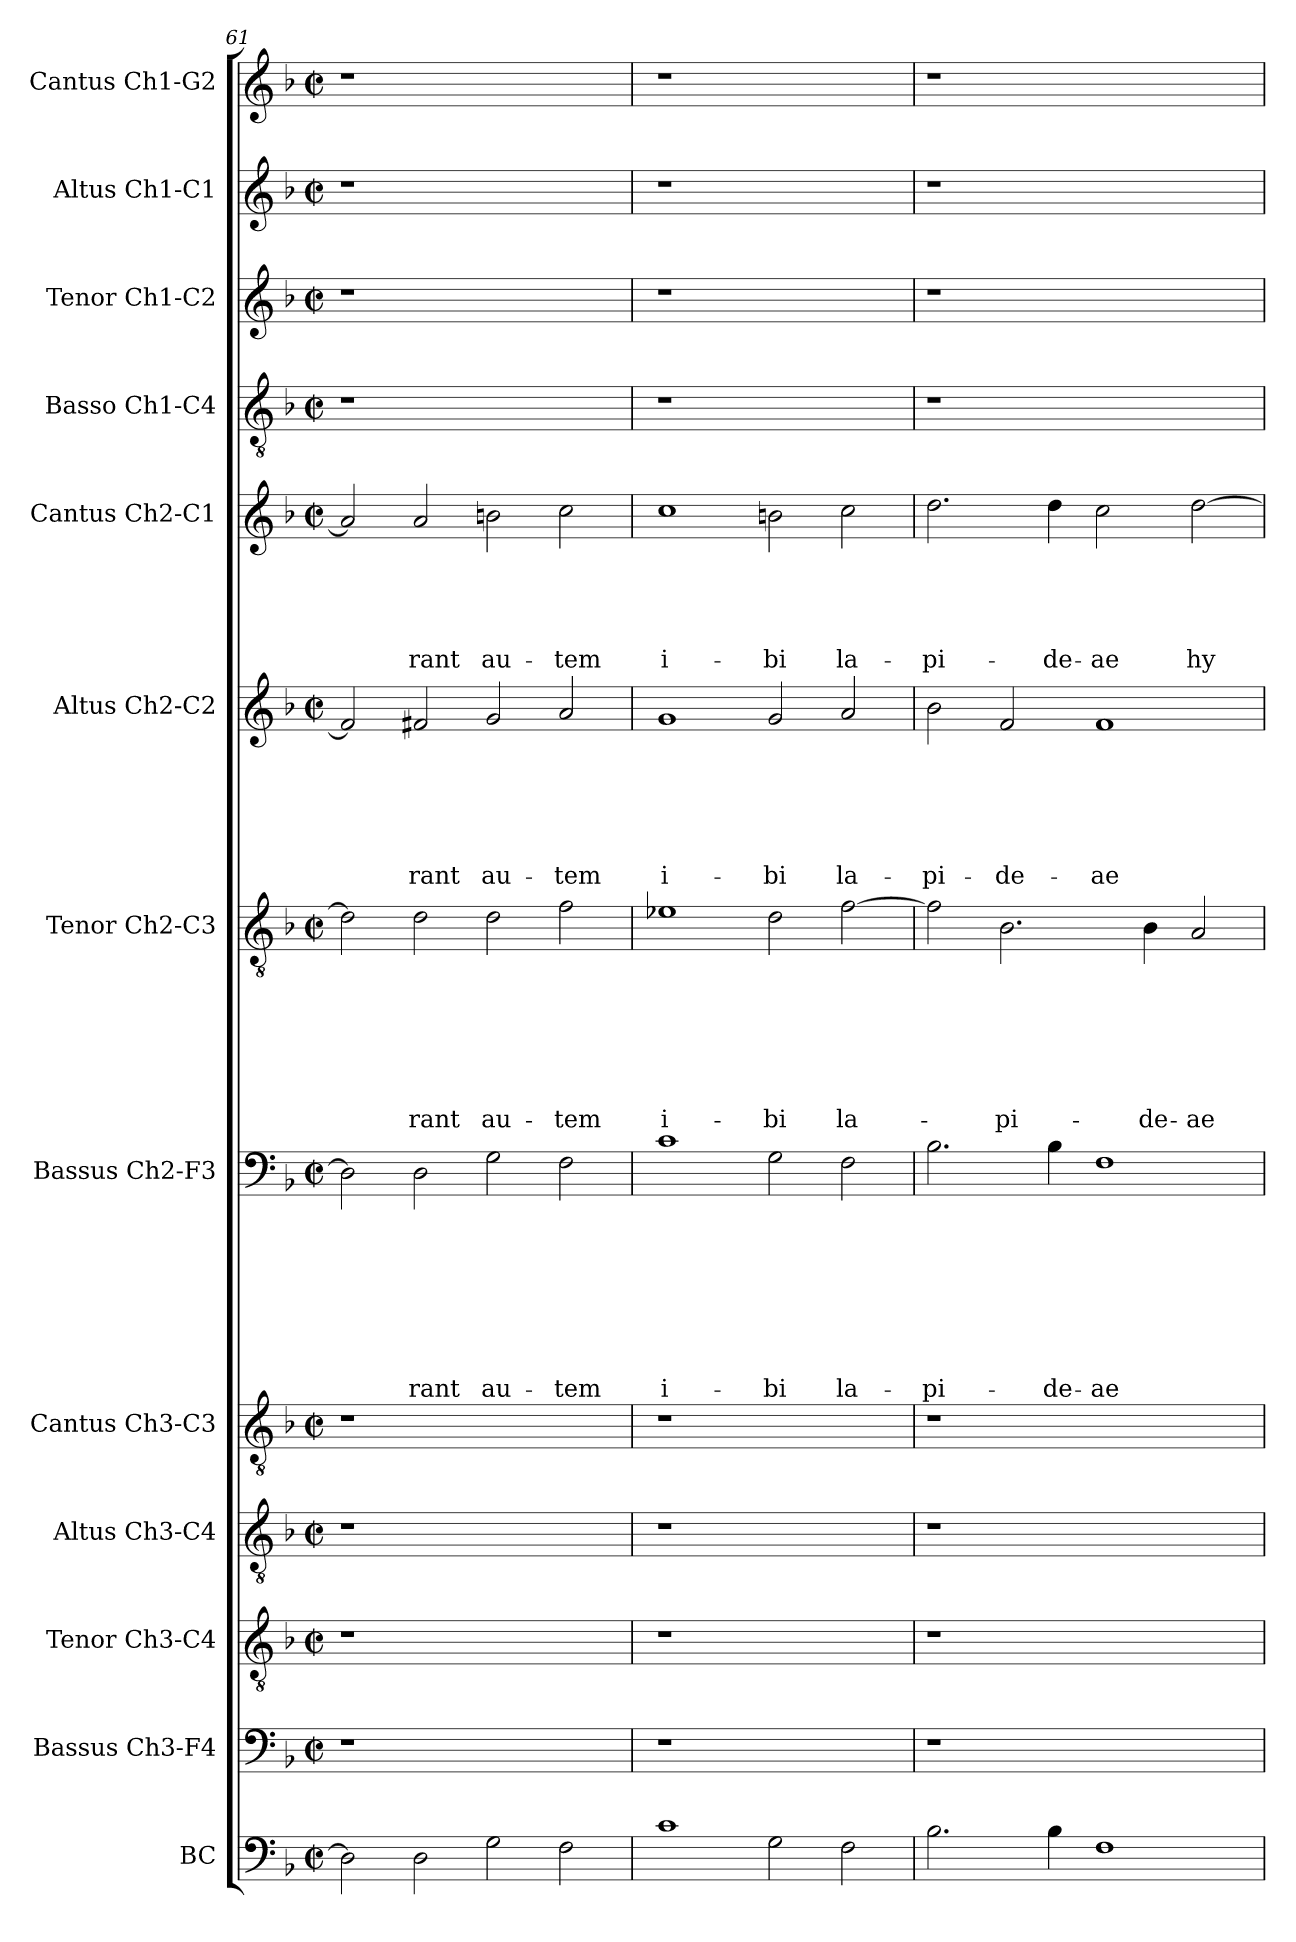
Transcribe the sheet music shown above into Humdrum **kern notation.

**kern	**kern	**kern	**kern	**kern	**kern	**text	**text	**text	**text	**text	**text	**text	**text	**kern	**text	**text	**text	**text	**text	**text	**text	**kern	**text	**text	**text	**text	**text	**text	**kern	**text	**text	**text	**text	**text	**kern	**kern	**kern	**kern
*part13	*part12	*part11	*part10	*part9	*part8	*part8	*part8	*part8	*part8	*part8	*part8	*part8	*part8	*part7	*part7	*part7	*part7	*part7	*part7	*part7	*part7	*part6	*part6	*part6	*part6	*part6	*part6	*part6	*part5	*part5	*part5	*part5	*part5	*part5	*part4	*part3	*part2	*part1
*staff13	*staff12	*staff11	*staff10	*staff9	*staff8	*staff8	*staff8	*staff8	*staff8	*staff8	*staff8	*staff8	*staff8	*staff7	*staff7	*staff7	*staff7	*staff7	*staff7	*staff7	*staff7	*staff6	*staff6	*staff6	*staff6	*staff6	*staff6	*staff6	*staff5	*staff5	*staff5	*staff5	*staff5	*staff5	*staff4	*staff3	*staff2	*staff1
*I"BC	*I"Bassus Ch3-F4	*I"Tenor Ch3-C4	*I"Altus Ch3-C4	*I"Cantus Ch3-C3	*I"Bassus Ch2-F3	*	*	*	*	*	*	*	*	*I"Tenor Ch2-C3	*	*	*	*	*	*	*	*I"Altus Ch2-C2	*	*	*	*	*	*	*I"Cantus Ch2-C1	*	*	*	*	*	*I"Basso Ch1-C4	*I"Tenor Ch1-C2	*I"Altus Ch1-C1	*I"Cantus Ch1-G2
*	*I'B3	*I'T3	*I'A3	*I'C3	*I'B2	*	*	*	*	*	*	*	*	*I'T2	*	*	*	*	*	*	*	*I'A2	*	*	*	*	*	*	*I'C2	*	*	*	*	*	*I'B1	*I'T1	*I'A1	*I'C1
!!LO:PB:g=z
*clefF4	*clefF4	*clefGv2	*clefGv2	*clefGv2	*clefF4	*	*	*	*	*	*	*	*	*clefGv2	*	*	*	*	*	*	*	*clefG2	*	*	*	*	*	*	*clefG2	*	*	*	*	*	*clefGv2	*clefG2	*clefG2	*clefG2
*k[b-]	*k[b-]	*k[b-]	*k[b-]	*k[b-]	*k[b-]	*	*	*	*	*	*	*	*	*k[b-]	*	*	*	*	*	*	*	*k[b-]	*	*	*	*	*	*	*k[b-]	*	*	*	*	*	*k[b-]	*k[b-]	*k[b-]	*k[b-]
*F:	*F:	*F:	*F:	*F:	*F:	*	*	*	*	*	*	*	*	*F:	*	*	*	*	*	*	*	*F:	*	*	*	*	*	*	*F:	*	*	*	*	*	*F:	*F:	*F:	*F:
*M2/2	*M2/2	*M2/2	*M2/2	*M2/2	*M2/2	*	*	*	*	*	*	*	*	*M2/2	*	*	*	*	*	*	*	*M2/2	*	*	*	*	*	*	*M2/2	*	*	*	*	*	*M2/2	*M2/2	*M2/2	*M2/2
*met(c|)	*met(c|)	*met(c|)	*met(c|)	*met(c|)	*met(c|)	*	*	*	*	*	*	*	*	*met(c|)	*	*	*	*	*	*	*	*met(c|)	*	*	*	*	*	*	*met(c|)	*	*	*	*	*	*met(c|)	*met(c|)	*met(c|)	*met(c|)
=61	=61	=61	=61	=61	=61	=61	=61	=61	=61	=61	=61	=61	=61	=61	=61	=61	=61	=61	=61	=61	=61	=61	=61	=61	=61	=61	=61	=61	=61	=61	=61	=61	=61	=61	=61	=61	=61	=61
2D\]	1r	1r	1r	1r	2D\]	.	.	.	.	.	.	.	.	2d\]	.	.	.	.	.	.	.	2f#/]	.	.	.	.	.	.	2a/]	.	.	.	.	.	1r	1r	1r	1r
2D\	.	.	.	.	2D\	.	.	.	.	.	.	.	-rant	2d\	.	.	.	.	.	.	-rant	2f#X/	.	.	.	.	.	-rant	2a/	.	.	.	.	-rant	.	.	.	.
2G\	1ryy	1ryy	1ryy	1ryy	2G\	.	.	.	.	.	.	.	au-	2d\	.	.	.	.	.	.	au-	2g/	.	.	.	.	.	au-	2bn\	.	.	.	.	au-	1ryy	1ryy	1ryy	1ryy
2F\	.	.	.	.	2F\	.	.	.	.	.	.	.	-tem	2f\	.	.	.	.	.	.	-tem	2a/	.	.	.	.	.	-tem	2cc\	.	.	.	.	-tem	.	.	.	.
=62	=62	=62	=62	=62	=62	=62	=62	=62	=62	=62	=62	=62	=62	=62	=62	=62	=62	=62	=62	=62	=62	=62	=62	=62	=62	=62	=62	=62	=62	=62	=62	=62	=62	=62	=62	=62	=62	=62
1c	1r	1r	1r	1r	1c	.	.	.	.	.	.	.	i-	1e-X	.	.	.	.	.	.	i-	1g	.	.	.	.	.	i-	1cc	.	.	.	.	i-	1r	1r	1r	1r
2G\	1ryy	1ryy	1ryy	1ryy	2G\	.	.	.	.	.	.	.	-bi	2d\	.	.	.	.	.	.	-bi	2g/	.	.	.	.	.	-bi	2b\	.	.	.	.	-bi	1ryy	1ryy	1ryy	1ryy
2F\	.	.	.	.	2F\	.	.	.	.	.	.	.	la-	[2f\	.	.	.	.	.	.	la-	2a/	.	.	.	.	.	la-	2cc\	.	.	.	.	la-	.	.	.	.
=63	=63	=63	=63	=63	=63	=63	=63	=63	=63	=63	=63	=63	=63	=63	=63	=63	=63	=63	=63	=63	=63	=63	=63	=63	=63	=63	=63	=63	=63	=63	=63	=63	=63	=63	=63	=63	=63	=63
2.B-\	1r	1r	1r	1r	2.B-\	.	.	.	.	.	.	.	-pi-	2f\]	.	.	.	.	.	.	.	2b-\	.	.	.	.	.	-pi-	2.dd\	.	.	.	.	-pi-	1r	1r	1r	1r
.	.	.	.	.	.	.	.	.	.	.	.	.	.	2.B-\	.	.	.	.	.	.	-pi-	2f/	.	.	.	.	.	-de-	.	.	.	.	.	.	.	.	.	.
4B-\	.	.	.	.	4B-\	.	.	.	.	.	.	.	-de-	.	.	.	.	.	.	.	.	.	.	.	.	.	.	.	4dd\	.	.	.	.	-de-	.	.	.	.
1F	1ryy	1ryy	1ryy	1ryy	1F	.	.	.	.	.	.	.	-ae	.	.	.	.	.	.	.	.	1f	.	.	.	.	.	-ae	2cc\	.	.	.	.	-ae	1ryy	1ryy	1ryy	1ryy
.	.	.	.	.	.	.	.	.	.	.	.	.	.	4B-\	.	.	.	.	.	.	-de-	.	.	.	.	.	.	.	.	.	.	.	.	.	.	.	.	.
.	.	.	.	.	.	.	.	.	.	.	.	.	.	2A/	.	.	.	.	.	.	-ae	.	.	.	.	.	.	.	[2dd\	.	.	.	.	hy-	.	.	.	.
=	=	=	=	=	=	=	=	=	=	=	=	=	=	=	=	=	=	=	=	=	=	=	=	=	=	=	=	=	=	=	=	=	=	=	=	=	=	=
*-	*-	*-	*-	*-	*-	*-	*-	*-	*-	*-	*-	*-	*-	*-	*-	*-	*-	*-	*-	*-	*-	*-	*-	*-	*-	*-	*-	*-	*-	*-	*-	*-	*-	*-	*-	*-	*-	*-
